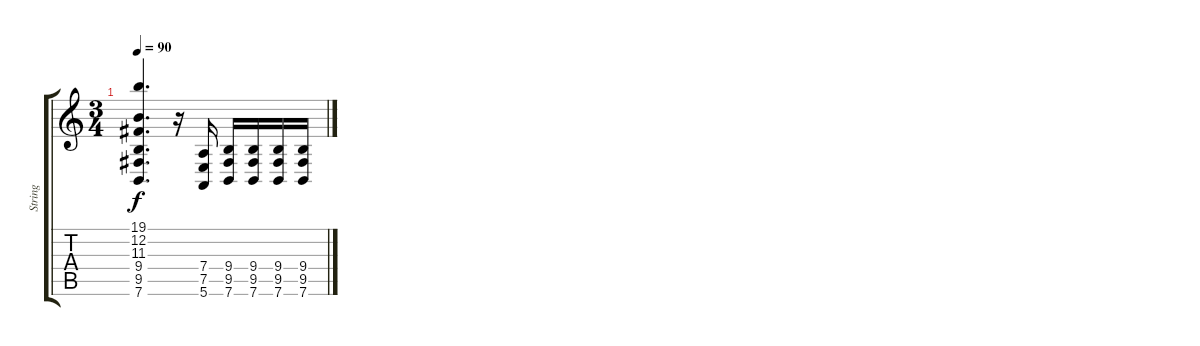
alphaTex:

\track ("String" "String") {instrument stringensemble1}
\staff {score tabs}
\tuning (E4 B3 G3 D3 A2 E2) {hide}
\ts (3 4)
\tempo 90
\clef g2
\ks c
(19.1{t} 12.2{t} 11.3{t} 9.4{t} 9.5{t} 7.6{t}).4{d dy f} r.16 (7.4 7.5 5.6).16 (9.4 9.5 7.6).16 (9.4 9.5 7.6).16 (9.4 9.5 7.6).16 (9.4 9.5 7.6).16
